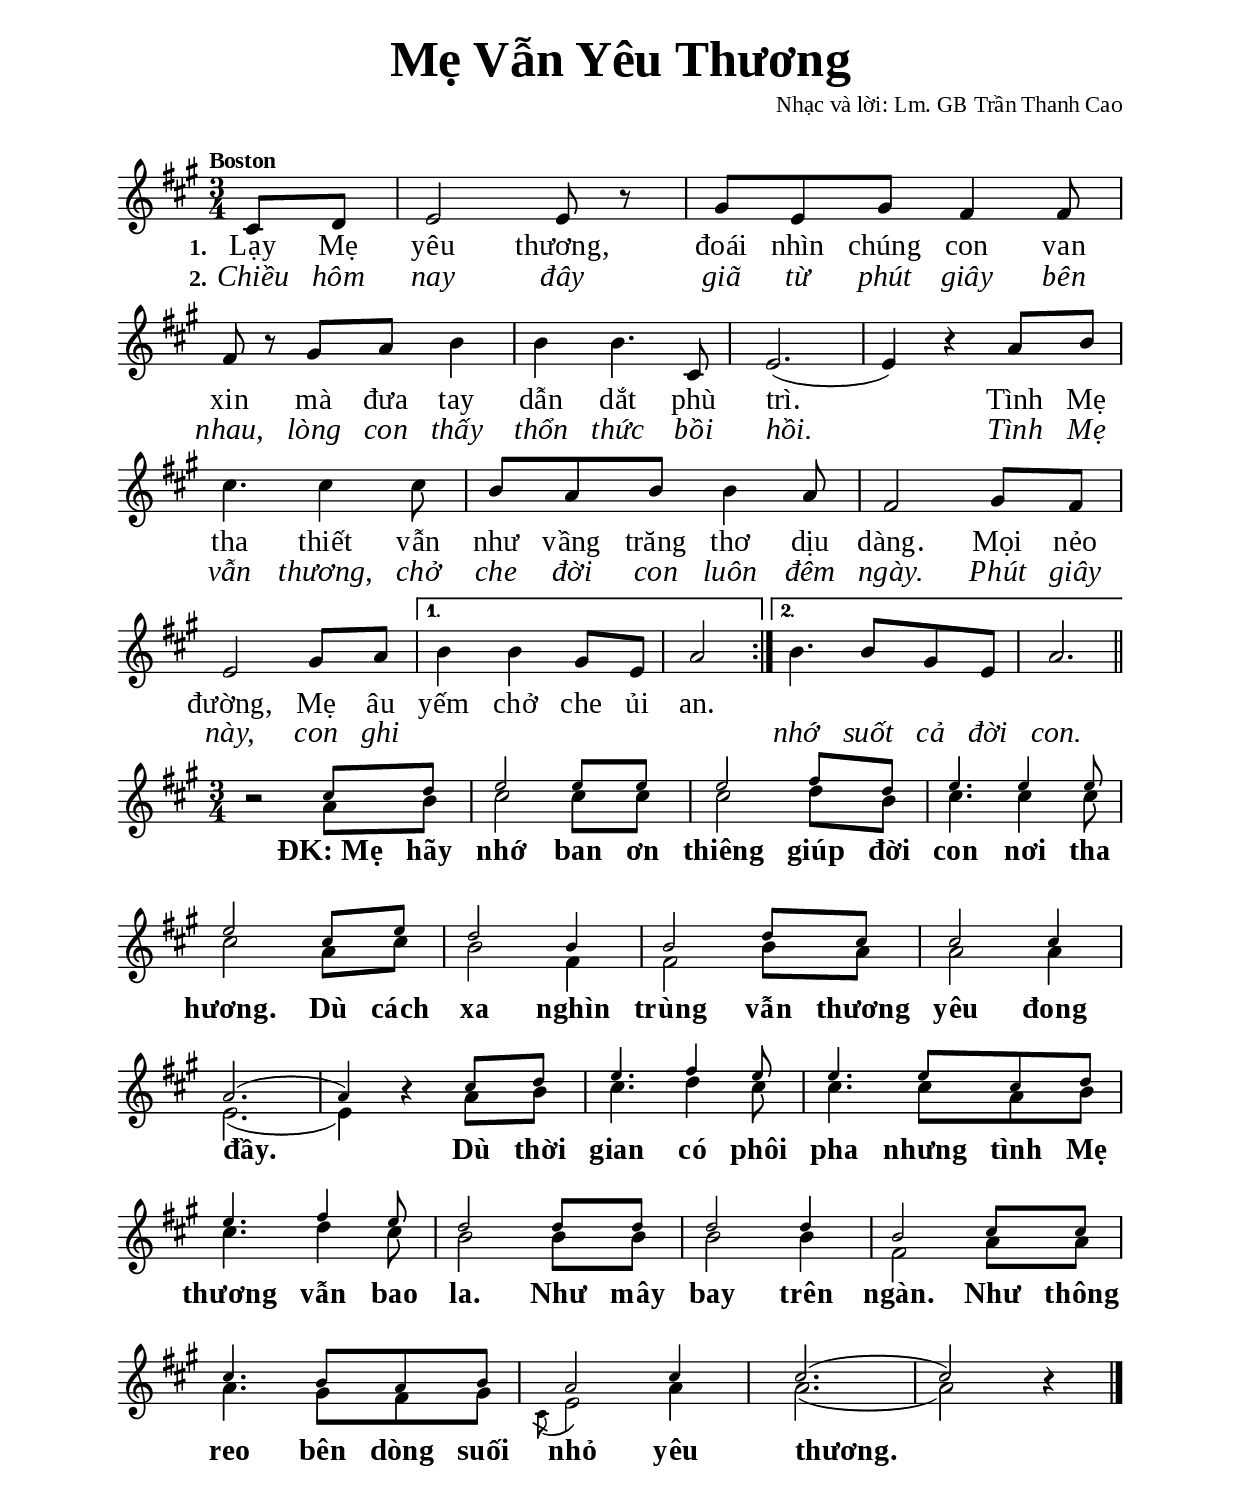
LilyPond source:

% Cài đặt chung
\version "2.22.1"
\include "english.ly"

\header {
  title = \markup { \fontsize #3 "Mẹ Vẫn Yêu Thương" }
  poet = " "
  composer = "Nhạc và lời: Lm. GB Trần Thanh Cao"
  arranger = " "
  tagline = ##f
}

\paper {
  #(set-paper-size "a4")
  top-margin = 10\mm
  bottom-margin = 10\mm
  left-margin = 20\mm
  right-margin = 20\mm
  #(define fonts
    (make-pango-font-tree
      "Liberation Serif"
      "Liberation Serif"
      "Liberation Serif"
      (/ 20 20)))
  page-count = #1
  indent = #0
  system-system-spacing.basic-distance = #14
}

% Nhạc phiên khúc
nhacPhienKhuc = \relative c' {
  \tempo "Boston"
  \repeat volta 2
  {
    \partial 4 cs8 d |
    e2 e8 r |
    gs e gs fs4 fs8 |
    fs r gs a b4 |
    b b4. cs,8 |
    e2. ( |
    e4) r a8 b |
    cs4. cs4 cs8 |
    b a b b4 a8 |
    fs2 gs8 fs |
    e2 gs8 a |
  }
  \alternative {
    {
      b4 b gs8 e |
      a2
    }
    {
      b4. b8 gs e |
      a2. \bar "||"
    }
  }
}

% Nhạc điệp khúc
nhacDiepKhucSop = \relative c'' {
  r2 a8 b |
  cs2 cs8 cs |
  cs2 d8 b |
  cs4. cs4 cs8 |
  cs2 a8 cs |
  b2 fs4 |
  fs2 b8 a |
  a2 a4 |
  e2. ( |
  e4) r a8 b |
  cs4. d4 cs8 |
  cs4. cs8 a b |
  cs4. d4 cs8 |
  b2 b8 b |
  b2 b4 |
  fs2 a8 a |
  a4. gs8 fs gs |
  \acciaccatura cs,8 e2 a4 
  a2. ( |
  a2) r4 \bar "|."
}

nhacDiepKhucBas = \relative c'' {
  r2 cs8 d |
  e2 e8 e |
  e2 fs8 d |
  e4. e4 e8 |
  e2 cs8 e |
  d2 b4 |
  b2 d8 cs |
  cs2 cs4 |
  a2. ( |
  a4) r cs8 d |
  e4. fs4 e8 |
  e4. e8 cs d |
  e4. fs4 e8 |
  d2 d8 d |
  d2 d4 |
  b2 cs8 cs |
  cs4. b8 a b |
  a2 cs4 |
  cs2. ( |
  cs2) r4
}

% Lời phiên khúc
loiPhienKhucMot = \lyricmode {
  \set stanza = #"1."
  Lạy Mẹ yêu thương, đoái nhìn chúng con van xin
  mà đưa tay dẫn dắt phù trì.
  Tình Mẹ tha thiết vẫn như vầng trăng thơ dịu dàng.
  Mọi nẻo đường, Mẹ âu yếm chở che ủi an.
}

loiPhienKhucHai = \lyricmode {
  \override Lyrics.LyricText.font-shape = #'italic
  \set stanza = #"2."
  Chiều hôm nay đây giã từ phút giây bên nhau,
  lòng con thấy thổn thức bồi hồi.
  Tình Mẹ vẫn thương, chở che đời con luôn đêm ngày.
  Phút giây này, con ghi
  \repeat unfold 1 { "" "" "" "" "" }
  nhớ suốt cả đời con.
}

% Lời điệp khúc
loiDiepKhuc = \lyricmode {
  %\set stanza = #
  "ĐK: Mẹ" hãy nhớ ban ơn thiêng giúp đời con nơi tha hương.
  Dù cách xa nghìn trùng vẫn thương yêu đong đầy.
  Dù thời gian có phôi pha nhưng tình Mẹ thương vẫn bao la.
  Như mây bay trên ngàn.
  Như thông reo bên dòng suối nhỏ yêu thương.
}

% Dàn trang
\score {
  \new ChoirStaff <<
    \new Staff = diepKhuc \with {
        \consists "Merge_rests_engraver"
        %\magnifyStaff #(magstep +1)
      }
      <<
      \new Voice = beSop {
        \key a \major \time 3/4 \stemNeutral \nhacPhienKhuc
      }
    >>
    \new Lyrics \lyricsto beSop \loiPhienKhucMot
    \new Lyrics \lyricsto beSop \loiPhienKhucHai
  >>
  \layout {
    \override Lyrics.LyricText.font-size = #+2.5
    \override Lyrics.LyricSpace.minimum-distance = #2.2
    \override Score.BarNumber.break-visibility = ##(#f #f #f)
    \override Score.SpacingSpanner.uniform-stretching = ##t
  }
}

\score {
  \new ChoirStaff <<
    \new Staff = diepKhuc \with {
        \consists "Merge_rests_engraver"
        %\magnifyStaff #(magstep +1)
      }
      <<
      \new Voice = beSop {
        \voiceTwo \key a \major \time 3/4 \nhacDiepKhucSop
      }
      \new Voice = beBas {
        \override NoteHead.font-size = #-2
        \voiceOne \key a \major \time 3/4 \nhacDiepKhucBas
      }
    >>
    \new Lyrics \lyricsto beSop \loiDiepKhuc
  >>
  \layout {
    \override Lyrics.LyricText.font-series = #'bold
    \override Lyrics.LyricText.font-size = #+2.5
    \override Lyrics.LyricSpace.minimum-distance = #2.2
    \override Score.BarNumber.break-visibility = ##(#f #f #f)
    \override Score.SpacingSpanner.uniform-stretching = ##t
  }
}
